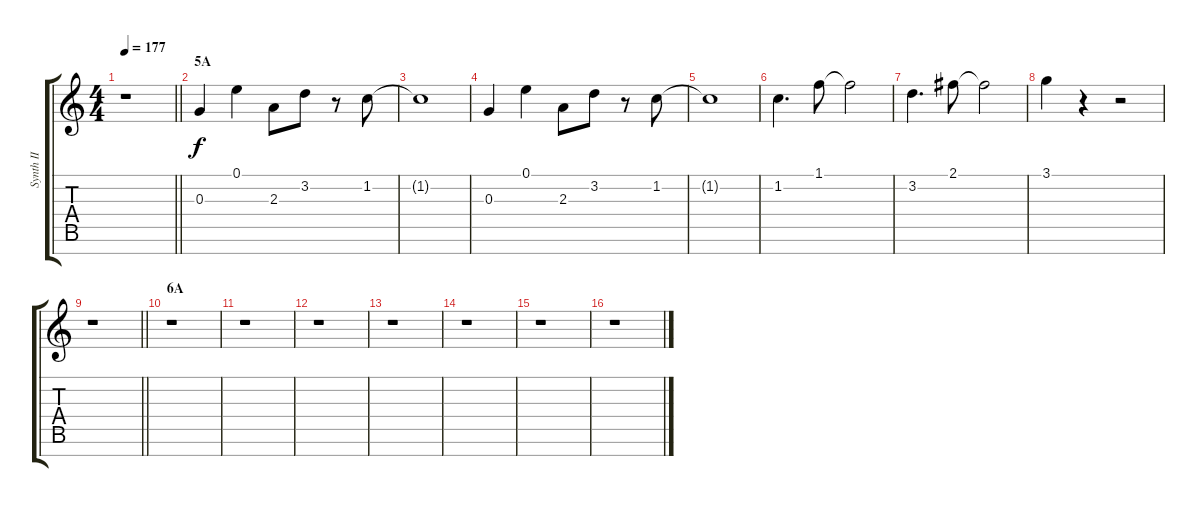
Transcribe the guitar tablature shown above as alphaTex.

\track ("Synth II" "Synth II") {instrument pad1newage}
\staff {score tabs}
\tuning (E5 B4 G4 D4 A3 E3 B2) {hide}
\ts (4 4)
\tempo 177
\clef g2
\barLineRight lightlight
\ks c
r.1{dy f} |
\section ("" "5A")
0.3.4 0.1.4 2.3.8 3.2.8 r.8 1.2.8 |
1.2{t}.1 |
0.3.4 0.1.4 2.3.8 3.2.8 r.8 1.2.8 |
1.2{t}.1 |
1.2.4{d} 1.1.8 1.1{t}.2 |
3.2.4{d} 2.1.8 2.1{t}.2 |
3.1.4 r.4 r.2 |
\barLineRight lightlight
r.1 |
\section ("" "6A")
r.1 |
r.1 |
r.1 |
r.1 |
r.1 |
r.1 |
r.1
